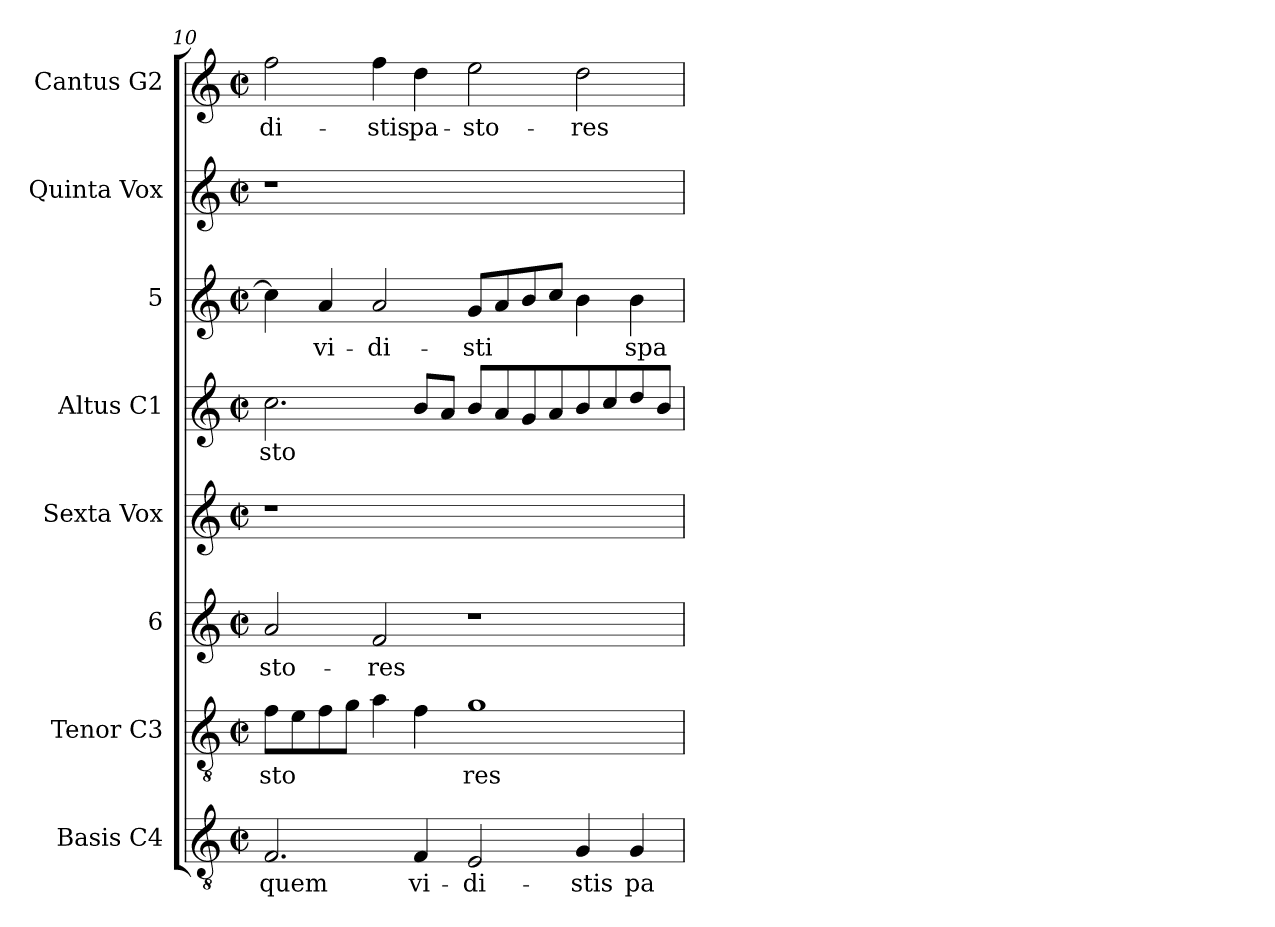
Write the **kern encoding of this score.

**kern	**text	**kern	**text	**kern	**text	**kern	**kern	**text	**kern	**text	**kern	**kern	**text
*part8	*part8	*part7	*part7	*part6	*part6	*part5	*part4	*part4	*part3	*part3	*part2	*part1	*part1
*staff8	*staff8	*staff7	*staff7	*staff6	*staff6	*staff5	*staff4	*staff4	*staff3	*staff3	*staff2	*staff1	*staff1
*I"Basis  C4	*	*I"Tenor  C3	*	*I"6	*	*I"Sexta  Vox	*I"Altus  C1	*	*I"5	*	*I"Quinta  Vox	*I"Cantus  G2	*
*I'B	*	*I'T	*	*	*	*	*I'A	*	*	*	*	*I'C	*
!!LO:PB:g=z
*clefGv2	*	*clefGv2	*	*clefG2	*	*clefG2	*clefG2	*	*clefG2	*	*clefG2	*clefG2	*
*k[]	*	*k[]	*	*k[]	*	*k[]	*k[]	*	*k[]	*	*k[]	*k[]	*
*C:	*	*C:	*	*C:	*	*C:	*C:	*	*C:	*	*C:	*C:	*
*M2/2	*	*M2/2	*	*M2/2	*	*M2/2	*M2/2	*	*M2/2	*	*M2/2	*M2/2	*
*met(c|)	*	*met(c|)	*	*met(c|)	*	*met(c|)	*met(c|)	*	*met(c|)	*	*met(c|)	*met(c|)	*
=10	=10	=10	=10	=10	=10	=10	=10	=10	=10	=10	=10	=10	=10
!	!LO:LY:b:cj	!	!LO:LY:b:cj	!	!LO:LY:b:cj	!	!	!LO:LY:b:cj	!	!LO:LY:b:cj	!	!	!LO:LY:b:cj
2.F/	quem	8f\L	-sto-	2a/	-sto-	1r	2.cc\	-sto-	4cc\]	.	1r	2ff\	-di-
!	!	!	!LO:LY:b:cj	!	!	!	!	!	!	!	!	!	!
.	.	8e\	--	.	.	.	.	.	.	.	.	.	.
!	!	!	!LO:LY:b:cj	!	!	!	!	!	!	!LO:LY:b:cj	!	!	!
.	.	8f\	--	.	.	.	.	.	4a/	vi-	.	.	.
!	!	!	!LO:LY:b:cj	!	!	!	!	!	!	!	!	!	!
.	.	8g\J	--	.	.	.	.	.	.	.	.	.	.
!	!	!	!LO:LY:b:cj	!	!LO:LY:b:cj	!	!	!	!	!LO:LY:b:cj	!	!	!LO:LY:b:cj
.	.	4a\	--	2f/	-res	.	.	.	2a/	-di-	.	4ff\	-stis
!	!LO:LY:b:cj	!	!LO:LY:b:cj	!	!	!	!	!LO:LY:b:cj	!	!	!	!	!LO:LY:b:cj
4F/	vi-	4f\	--	.	.	.	8b/L	--	.	.	.	4dd\	pa-
!	!	!	!	!	!	!	!	!LO:LY:b:cj	!	!	!	!	!
.	.	.	.	.	.	.	8a/J	--	.	.	.	.	.
!	!LO:LY:b:cj	!	!LO:LY:b:cj	!	!	!	!	!LO:LY:b:cj	!	!LO:LY:b:cj	!	!	!LO:LY:b:cj
2E/	-di-	1g	-res	1r	.	1ryy	8b/L	--	8g/L	-sti	1ryy	2ee\	-sto-
!	!	!	!	!	!	!	!	!LO:LY:b:cj	!	!LO:LY:b:cj	!	!	!
.	.	.	.	.	.	.	8a/	--	8a/	.	.	.	.
!	!	!	!	!	!	!	!	!LO:LY:b:cj	!	!LO:LY:b:cj	!	!	!
.	.	.	.	.	.	.	8g/	--	8b/	.	.	.	.
!	!	!	!	!	!	!	!	!LO:LY:b:cj	!	!LO:LY:b:cj	!	!	!
.	.	.	.	.	.	.	8a/	--	8cc/J	.	.	.	.
!	!LO:LY:b:cj	!	!	!	!	!	!	!LO:LY:b:cj	!	!LO:LY:b:cj	!	!	!LO:LY:b:cj
4G/	-stis	.	.	.	.	.	8b/	--	4b\	.	.	2dd\	-res
!	!	!	!	!	!	!	!	!LO:LY:b:cj	!	!	!	!	!
.	.	.	.	.	.	.	8cc/	--	.	.	.	.	.
!	!LO:LY:b:cj	!	!	!	!	!	!	!LO:LY:b:cj	!	!LO:LY:b:cj	!	!	!
4G/	pa-	.	.	.	.	.	8dd/	--	4b\	spa-	.	.	.
!	!	!	!	!	!	!	!	!LO:LY:b:cj	!	!	!	!	!
.	.	.	.	.	.	.	8b/J	--	.	.	.	.	.
=	=	=	=	=	=	=	=	=	=	=	=	=	=
*-	*-	*-	*-	*-	*-	*-	*-	*-	*-	*-	*-	*-	*-
